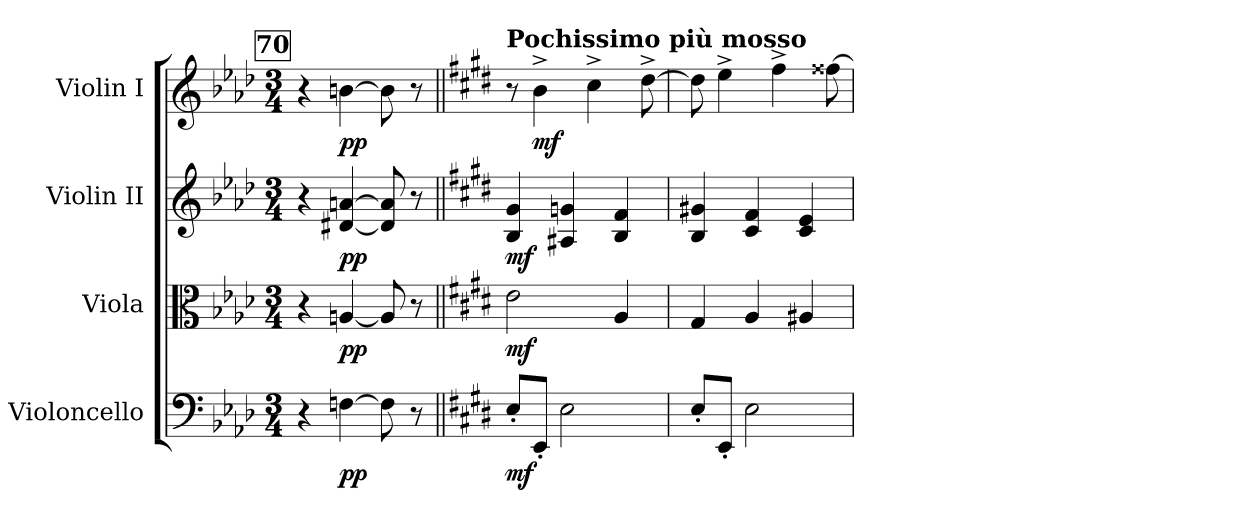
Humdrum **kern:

**kern	**dynam	**kern	**dynam	**kern	**dynam	**kern	**dynam
*part4	*part4	*part3	*part3	*part2	*part2	*part1	*part1
*staff4	*staff4	*staff3	*staff3	*staff2	*staff2	*staff1	*staff1
*I"Violoncello	*	*I"Viola	*	*I"Violin II	*	*I"Violin I	*
*I'Vc	*	*I'Vla	*	*I'Vln	*	*I'Vln	*
*clefF4	*	*clefC3	*	*clefG2	*	*clefG2	*
*k[b-e-a-d-]	*	*k[b-e-a-d-]	*	*k[b-e-a-d-]	*	*k[b-e-a-d-]	*
*M3/4	*	*M3/4	*	*M3/4	*	*M3/4	*
!!LO:REH:place=s1:a:B:fs=14:t=70
=70	=70	=70	=70	=70	=70	=70	=70
4r	.	4r	.	4r	.	4r	.
!	!LO:DY:b	!	!LO:DY:b	!	!LO:DY:b	!	!LO:DY:b
[4Fn\	pp	[4An/	pp	[4d#X/ [4an/	pp	[4bn\	pp
8F\]	.	8A/]	.	8d#/] 8a/]	.	8b\]	.
8r	.	8r	.	8r	.	8r	.
=71||	=71||	=71||	=71||	=71||	=71||	=71||	=71||
*k[f#c#g#d#]	*	*k[f#c#g#d#]	*	*k[f#c#g#d#]	*	*k[f#c#g#d#]	*
*	*	*	*	*	*	*MM76	*
!	!	!	!	!	!	!LO:TX:a:B:t=Pochissimo più mosso	!
!	!LO:DY:b	!	!LO:DY:b	!	!LO:DY:b	!	!
8E'/L	mf	2e\	mf	4B/ 4g#/	mf	8r	.
!	!	!	!	!	!	!	!LO:DY:b
8EE'/J	.	.	.	.	.	4b^\	mf
2E\	.	.	.	4A#X/ 4gn/	.	.	.
.	.	.	.	.	.	4cc#^\	.
.	.	4A/	.	4B/ 4f#/	.	.	.
.	.	.	.	.	.	[8dd#^\	.
=72	=72	=72	=72	=72	=72	=72	=72
8E'/L	.	4G#/	.	4B/ 4g#X/	.	8dd#\]	.
8EE'/J	.	.	.	.	.	4ee^\	.
2E\	.	4A/	.	4c#/ 4f#/	.	.	.
.	.	.	.	.	.	4ff#^\	.
.	.	4A#X/	.	4c#/ 4e/	.	.	.
.	.	.	.	.	.	[8ff##X\	.
=	=	=	=	=	=	=	=
*-	*-	*-	*-	*-	*-	*-	*-
